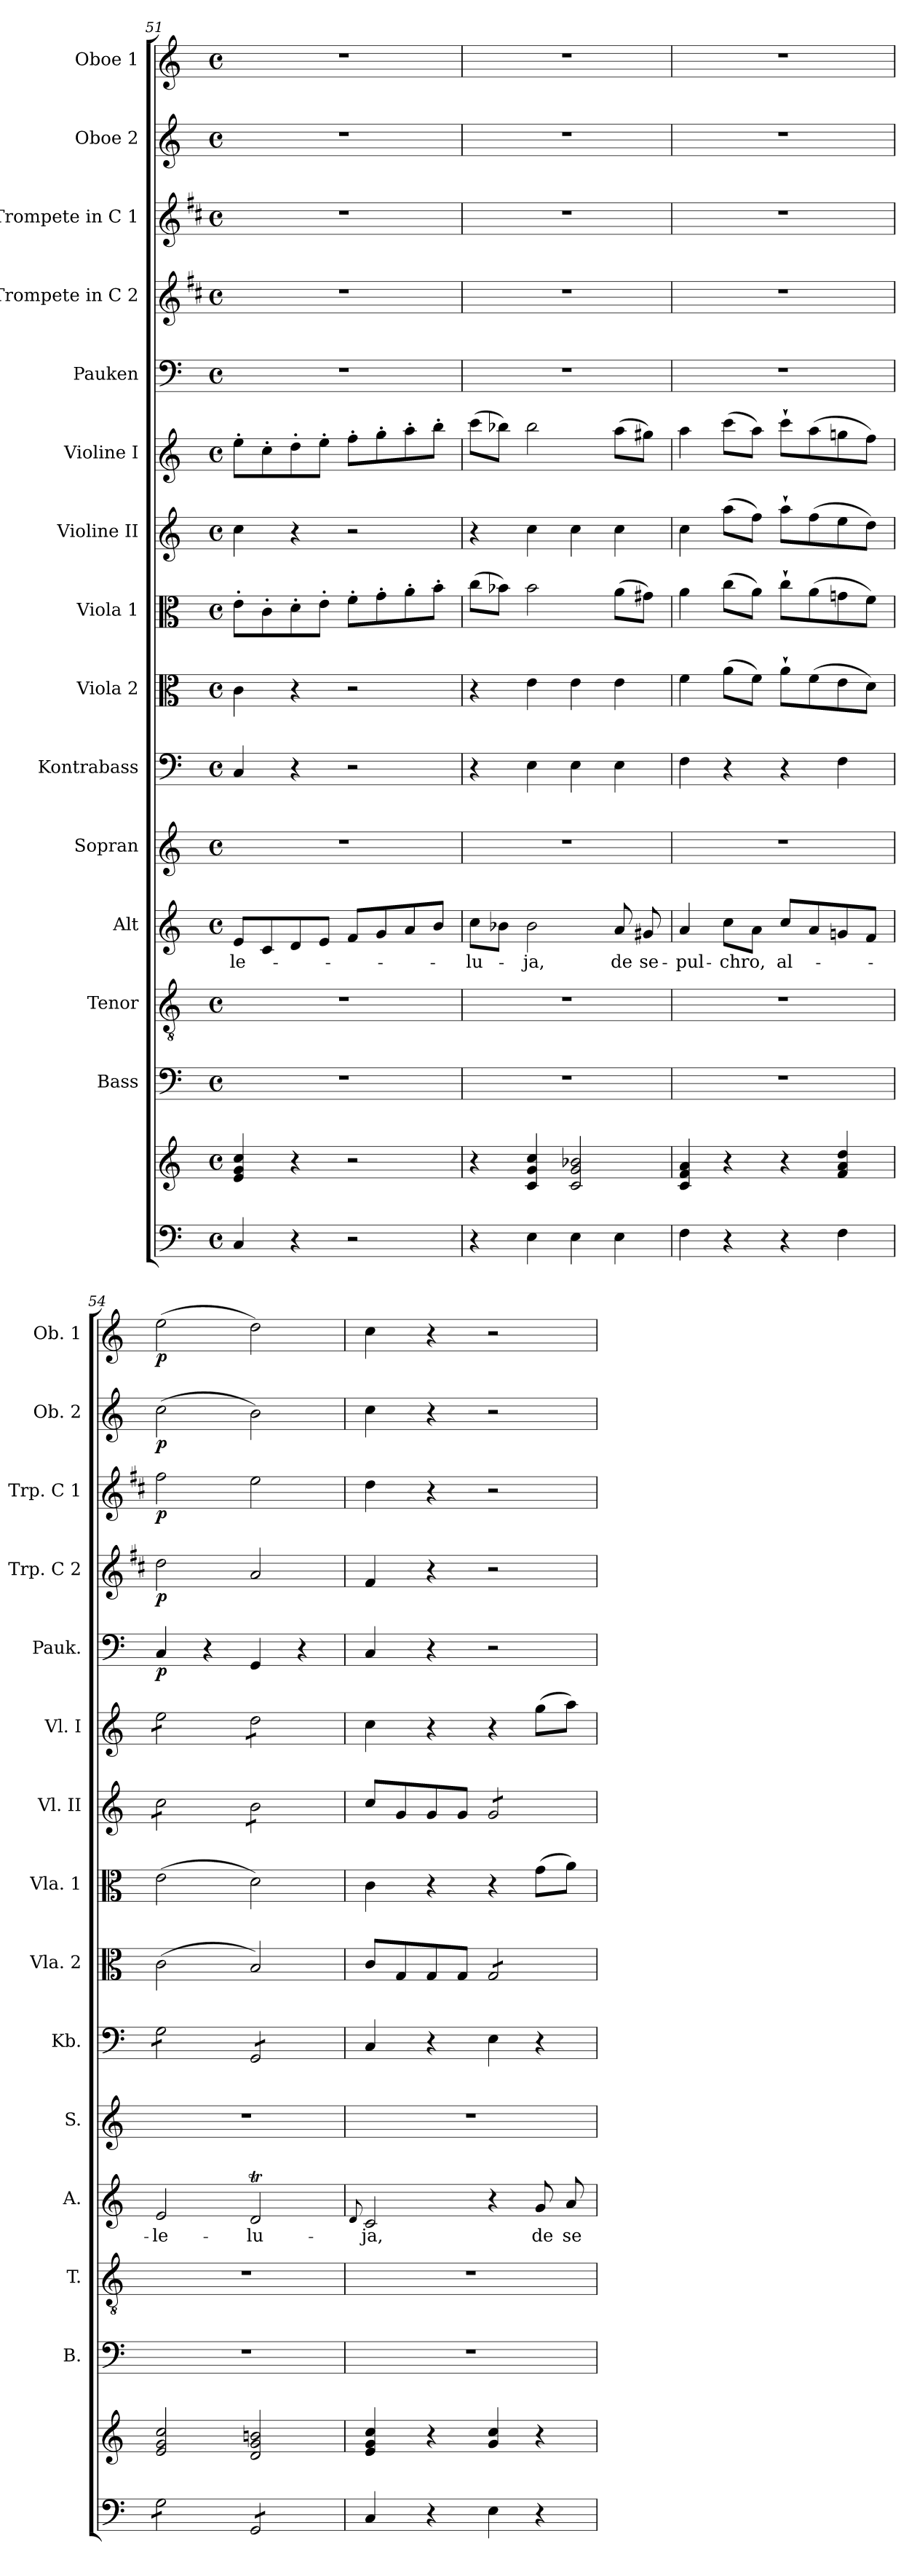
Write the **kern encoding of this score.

**kern	**kern	**kern	**kern	**kern	**text	**kern	**kern	**kern	**kern	**kern	**kern	**kern	**dynam	**kern	**dynam	**kern	**dynam	**kern	**dynam	**kern	**dynam
*part15	*part15	*part14	*part13	*part12	*part12	*part11	*part10	*part9	*part8	*part7	*part6	*part5	*part5	*part4	*part4	*part3	*part3	*part2	*part2	*part1	*part1
*staff16	*staff15	*staff14	*staff13	*staff12	*staff12	*staff11	*staff10	*staff9	*staff8	*staff7	*staff6	*staff5	*staff5	*staff4	*staff4	*staff3	*staff3	*staff2	*staff2	*staff1	*staff1
*	*	*I"Bass	*I"Tenor	*I"Alt	*	*I"Sopran	*I"Kontrabass	*I"Viola 2	*I"Viola 1	*I"Violine II	*I"Violine I	*I"Pauken	*	*I"Trompete in C 2	*	*I"Trompete in C 1	*	*I"Oboe 2	*	*I"Oboe 1	*
*	*	*I'B.	*I'T.	*I'A.	*	*I'S.	*I'Kb.	*I'Vla. 2	*I'Vla. 1	*I'Vl. II	*I'Vl. I	*I'Pauk.	*	*I'Trp. C 2	*	*I'Trp. C 1	*	*I'Ob. 2	*	*I'Ob. 1	*
*clefF4	*clefG2	*clefF4	*clefGv2	*clefG2	*	*clefG2	*clefF4	*clefC3	*clefC3	*clefG2	*clefG2	*clefF4	*	*clefG2	*	*clefG2	*	*clefG2	*	*clefG2	*
*	*	*	*	*	*	*	*ITrd7c12	*	*	*	*	*	*	*ITrd1c2	*	*ITrd1c2	*	*	*	*	*
*k[]	*k[]	*k[]	*k[]	*k[]	*	*k[]	*k[]	*k[]	*k[]	*k[]	*k[]	*k[]	*	*k[]	*	*k[]	*	*k[]	*	*k[]	*
*C:	*C:	*C:	*C:	*C:	*	*C:	*C:	*C:	*C:	*C:	*C:	*C:	*	*C:	*	*C:	*	*C:	*	*C:	*
*M4/4	*M4/4	*M4/4	*M4/4	*M4/4	*	*M4/4	*M4/4	*M4/4	*M4/4	*M4/4	*M4/4	*M4/4	*	*M4/4	*	*M4/4	*	*M4/4	*	*M4/4	*
*met(c)	*met(c)	*met(c)	*met(c)	*met(c)	*	*met(c)	*met(c)	*met(c)	*met(c)	*met(c)	*met(c)	*met(c)	*	*met(c)	*	*met(c)	*	*met(c)	*	*met(c)	*
=51	=51	=51	=51	=51	=51	=51	=51	=51	=51	=51	=51	=51	=51	=51	=51	=51	=51	=51	=51	=51	=51
!	!	!	!	!	!LO:LY:b	!	!	!	!	!	!	!	!	!	!	!	!	!	!	!	!
4C/	4e/ 4g/ 4cc/	1r	1r	8e/L	-le-	1r	4CC/	4c\	8e'>\L	4cc\	8ee'>\L	1r	.	1r	.	1r	.	1r	.	1r	.
.	.	.	.	8c/	.	.	.	.	8c'>\	.	8cc'>\	.	.	.	.	.	.	.	.	.	.
4r	4r	.	.	8d/	.	.	4r	4r	8d'>\	4r	8dd'>\	.	.	.	.	.	.	.	.	.	.
.	.	.	.	8e/J	.	.	.	.	8e'>\J	.	8ee'>\J	.	.	.	.	.	.	.	.	.	.
2r	2r	.	.	8f/L	.	.	2r	2r	8f'>\L	2r	8ff'>\L	.	.	.	.	.	.	.	.	.	.
.	.	.	.	8g/	.	.	.	.	8g'>\	.	8gg'>\	.	.	.	.	.	.	.	.	.	.
.	.	.	.	8a/	.	.	.	.	8a'>\	.	8aa'>\	.	.	.	.	.	.	.	.	.	.
.	.	.	.	8b/J	.	.	.	.	8b'>\J	.	8bb'>\J	.	.	.	.	.	.	.	.	.	.
!!LO:PB:g=z
=52	=52	=52	=52	=52	=52	=52	=52	=52	=52	=52	=52	=52	=52	=52	=52	=52	=52	=52	=52	=52	=52
!	!	!	!	!	!LO:LY:b	!	!	!	!	!	!	!	!	!	!	!	!	!	!	!	!
4r	4r	1r	1r	8cc\L	-lu-	1r	4r	4r	(>8cc\L	4r	(>8ccc\L	1r	.	1r	.	1r	.	1r	.	1r	.
.	.	.	.	8b-X\J	.	.	.	.	8b-X\J)	.	8bb-X\J)	.	.	.	.	.	.	.	.	.	.
!	!	!	!	!	!LO:LY:b	!	!	!	!	!	!	!	!	!	!	!	!	!	!	!	!
4E\	4c/ 4g/ 4cc/	.	.	2b-\	-ja,	.	4EE\	4e\	2b-\	4cc\	2bb-\	.	.	.	.	.	.	.	.	.	.
4E\	2c/ 2g/ 2b-X/	.	.	.	.	.	4EE\	4e\	.	4cc\	.	.	.	.	.	.	.	.	.	.	.
!	!	!	!	!	!LO:LY:b	!	!	!	!	!	!	!	!	!	!	!	!	!	!	!	!
4E\	.	.	.	8a/	de	.	4EE\	4e\	(>8a\L	4cc\	(>8aa\L	.	.	.	.	.	.	.	.	.	.
!	!	!	!	!	!LO:LY:b	!	!	!	!	!	!	!	!	!	!	!	!	!	!	!	!
.	.	.	.	8g#X/	se-	.	.	.	8g#X\J)	.	8gg#X\J)	.	.	.	.	.	.	.	.	.	.
=53	=53	=53	=53	=53	=53	=53	=53	=53	=53	=53	=53	=53	=53	=53	=53	=53	=53	=53	=53	=53	=53
!	!	!	!	!	!LO:LY:b	!	!	!	!	!	!	!	!	!	!	!	!	!	!	!	!
4F\	4c/ 4f/ 4a/	1r	1r	4a/	-pul-	1r	4FF\	4f\	4a\	4cc\	4aa\	1r	.	1r	.	1r	.	1r	.	1r	.
!	!	!	!	!	!LO:LY:b	!	!	!	!	!	!	!	!	!	!	!	!	!	!	!	!
4r	4r	.	.	8cc\L	-chro,	.	4r	(>8a\L	(>8cc\L	(>8aa\L	(>8ccc\L	.	.	.	.	.	.	.	.	.	.
.	.	.	.	8a\J	.	.	.	8f\J)	8a\J)	8ff\J)	8aa\J)	.	.	.	.	.	.	.	.	.	.
!	!	!	!	!	!LO:LY:b	!	!	!	!	!	!	!	!	!	!	!	!	!	!	!	!
4r	4r	.	.	8cc/L	al-	.	4r	8a`>\L	8cc`>\L	8aa`>\L	8ccc`>\L	.	.	.	.	.	.	.	.	.	.
.	.	.	.	8a/	.	.	.	(>8f\	(>8a\	(>8ff\	(>8aa\	.	.	.	.	.	.	.	.	.	.
4F\	4f/ 4a/ 4dd/	.	.	8gn/	.	.	4FF\	8e\	8gn\	8ee\	8ggn\	.	.	.	.	.	.	.	.	.	.
.	.	.	.	8f/J	.	.	.	8d\J)	8f\J)	8dd\J)	8ff\J)	.	.	.	.	.	.	.	.	.	.
=54	=54	=54	=54	=54	=54	=54	=54	=54	=54	=54	=54	=54	=54	=54	=54	=54	=54	=54	=54	=54	=54
!	!	!	!	!	!LO:LY:b	!	!	!	!	!	!	!	!LO:DY:b	!	!LO:DY:b	!	!LO:DY:b	!	!LO:DY:b	!	!LO:DY:b
*tremolo	*	*	*	*	*	*	*	*	*	*	*	*	*	*	*	*	*	*	*	*	*
*	*	*	*	*	*	*	*tremolo	*	*	*	*	*	*	*	*	*	*	*	*	*	*
*	*	*	*	*	*	*	*	*	*	*tremolo	*	*	*	*	*	*	*	*	*	*	*
*	*	*	*	*	*	*	*	*	*	*	*tremolo	*	*	*	*	*	*	*	*	*	*
8G\L	2e/ 2g/ 2cc/	1r	1r	2e/	-le-	1r	8GG\L	(>2c\	(>2e\	8cc\L	8ee\L	4C/	p	2cc\	p	2ee\	p	(>2cc\	p	(>2ee\	p
8G\	.	.	.	.	.	.	8GG\	.	.	8cc\	8ee\	.	.	.	.	.	.	.	.	.	.
8G\	.	.	.	.	.	.	8GG\	.	.	8cc\	8ee\	4r	.	.	.	.	.	.	.	.	.
8G\J	.	.	.	.	.	.	8GG\J	.	.	8cc\J	8ee\J	.	.	.	.	.	.	.	.	.	.
!	!	!	!	!	!LO:LY:b	!	!	!	!	!	!	!	!	!	!	!	!	!	!	!	!
8GG/L	2d/ 2g/ 2bn/	.	.	2dT/	-lu-	.	8GGG/L	2B/)	2d\)	8b\L	8dd\L	4GG/	.	2g/	.	2dd\	.	2b\)	.	2dd\)	.
8GG/	.	.	.	.	.	.	8GGG/	.	.	8b\	8dd\	.	.	.	.	.	.	.	.	.	.
8GG/	.	.	.	.	.	.	8GGG/	.	.	8b\	8dd\	4r	.	.	.	.	.	.	.	.	.
8GG/J	.	.	.	.	.	.	8GGG/J	.	.	8b\J	8dd\J	.	.	.	.	.	.	.	.	.	.
*	*	*	*	*	*	*	*	*	*	*	*Xtremolo	*	*	*	*	*	*	*	*	*	*
*	*	*	*	*	*	*	*	*	*	*Xtremolo	*	*	*	*	*	*	*	*	*	*	*
*	*	*	*	*	*	*	*Xtremolo	*	*	*	*	*	*	*	*	*	*	*	*	*	*
*Xtremolo	*	*	*	*	*	*	*	*	*	*	*	*	*	*	*	*	*	*	*	*	*
=55	=55	=55	=55	=55	=55	=55	=55	=55	=55	=55	=55	=55	=55	=55	=55	=55	=55	=55	=55	=55	=55
.	.	.	.	8qqd/	.	.	.	.	.	.	.	.	.	.	.	.	.	.	.	.	.
!	!	!	!	!	!LO:LY:b	!	!	!	!	!	!	!	!	!	!	!	!	!	!	!	!
4C/	4e/ 4g/ 4cc/	1r	1r	2c/	-ja,	1r	4CC/	8c/L	4c\	8cc/L	4cc\	4C/	.	4e/	.	4cc\	.	4cc\	.	4cc\	.
.	.	.	.	.	.	.	.	8G/	.	8g/	.	.	.	.	.	.	.	.	.	.	.
4r	4r	.	.	.	.	.	4r	8G/	4r	8g/	4r	4r	.	4r	.	4r	.	4r	.	4r	.
.	.	.	.	.	.	.	.	8G/J	.	8g/J	.	.	.	.	.	.	.	.	.	.	.
*	*	*	*	*	*	*	*	*tremolo	*	*	*	*	*	*	*	*	*	*	*	*	*
*	*	*	*	*	*	*	*	*	*	*tremolo	*	*	*	*	*	*	*	*	*	*	*
4E\	4g/ 4cc/	.	.	4r	.	.	4EE\	8G/L	4r	8g/L	4r	2r	.	2r	.	2r	.	2r	.	2r	.
.	.	.	.	.	.	.	.	8G/	.	8g/	.	.	.	.	.	.	.	.	.	.	.
!	!	!	!	!	!LO:LY:b	!	!	!	!	!	!	!	!	!	!	!	!	!	!	!	!
4r	4r	.	.	8g/	de	.	4r	8G/	(>8g\L	8g/	(>8gg\L	.	.	.	.	.	.	.	.	.	.
!	!	!	!	!	!LO:LY:b	!	!	!	!	!	!	!	!	!	!	!	!	!	!	!	!
.	.	.	.	8a/	se-	.	.	8G/J	8a\J)	8g/J	8aa\J)	.	.	.	.	.	.	.	.	.	.
*	*	*	*	*	*	*	*	*	*	*Xtremolo	*	*	*	*	*	*	*	*	*	*	*
*	*	*	*	*	*	*	*	*Xtremolo	*	*	*	*	*	*	*	*	*	*	*	*	*
=	=	=	=	=	=	=	=	=	=	=	=	=	=	=	=	=	=	=	=	=	=
*-	*-	*-	*-	*-	*-	*-	*-	*-	*-	*-	*-	*-	*-	*-	*-	*-	*-	*-	*-	*-	*-
